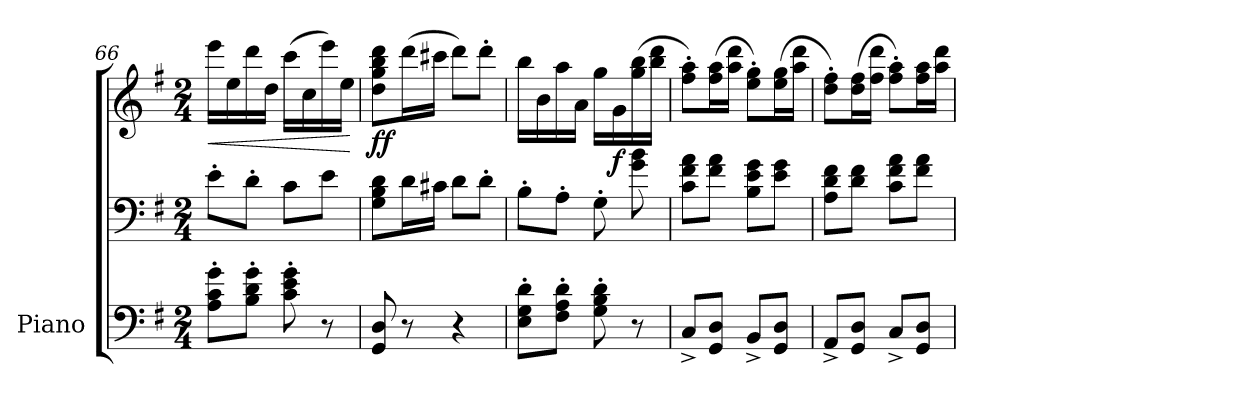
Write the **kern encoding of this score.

**kern	**kern	**kern	**dynam
*part1	*part1	*part1	*part1
*staff3	*staff2	*staff1	*staff1/2/3
*I"Piano	*	*	*
*I'Pno.	*	*	*
*clefF4	*clefF4	*clefG2	*
*k[f#]	*k[f#]	*k[f#]	*
*M2/4	*M2/4	*M2/4	*
=66	=66	=66	=66
!	!	!	!LO:HP:b
8A\' 8c\' 8g\'L	8e'\L	16eee\LL	<
.	.	16ee\	.
8B\' 8d\' 8g\'J	8d'\J	16ddd\	.
.	.	16dd\JJ	.
8c\' 8e\' 8g\'	8c\L	(>16ccc\LL	.
.	.	16cc\	.
8r	8e\J	16eee\)	.
.	.	16ee\JJ	.
.	.	.	[
=67	=67	=67	=67
!	!	!	!LO:DY:b
8GG/ 8D/	8G\ 8B\ 8d\L	8dd\ 8gg\ 8bb\ 8ddd\L	ff
8r	16d\L	(>16ddd\L	.
.	16c#X\JJ	16ccc#X\JJ	.
4r	8d\L	8ddd\L)	.
.	8d'\J	8ddd'\J	.
=68	=68	=68	=68
8E\' 8G\' 8d\'L	8B'\L	16bb\LL	.
.	.	16b\	.
8F#\' 8A\' 8d\'J	8A'\J	16aa\	.
.	.	16a\JJ	.
8G\' 8B\' 8d\'	8G'\	16gg\LL	.
!	!	!	!LO:DY:b
.	.	16g\	f
8r	8g\ 8b\	(>16gg\ 16bb\	.
.	.	16bb\ 16ddd\JJ	.
=69	=69	=69	=69
8C^/L	8c\ 8f#\ 8a\L	8ff#\' 8aa\'L)	.
8GG/ 8D/J	8f#\ 8a\J	(>16ff#\ 16aa\L	.
.	.	16aa\ 16ddd\JJ	.
8BB^/L	8B\ 8e\ 8g\L	8ee\' 8gg\'L)	.
8GG/ 8D/J	8e\ 8g\J	(>16ee\ 16gg\L	.
.	.	16aa\ 16ddd\JJ	.
=70	=70	=70	=70
8AA^/L	8A\ 8d\ 8f#\L	8dd\' 8ff#\'L)	.
8GG/ 8D/J	8d\ 8f#\J	(>16dd\ 16ff#\L	.
.	.	16ff#\ 16ddd\JJ	.
8C^/L	8c\ 8f#\ 8a\L	8ff#\' 8aa\'L)	.
8GG/ 8D/J	8f#\ 8a\J	16ff#\ 16aa\L	.
.	.	16aa\ 16ddd\JJ	.
=	=	=	=
*-	*-	*-	*-
